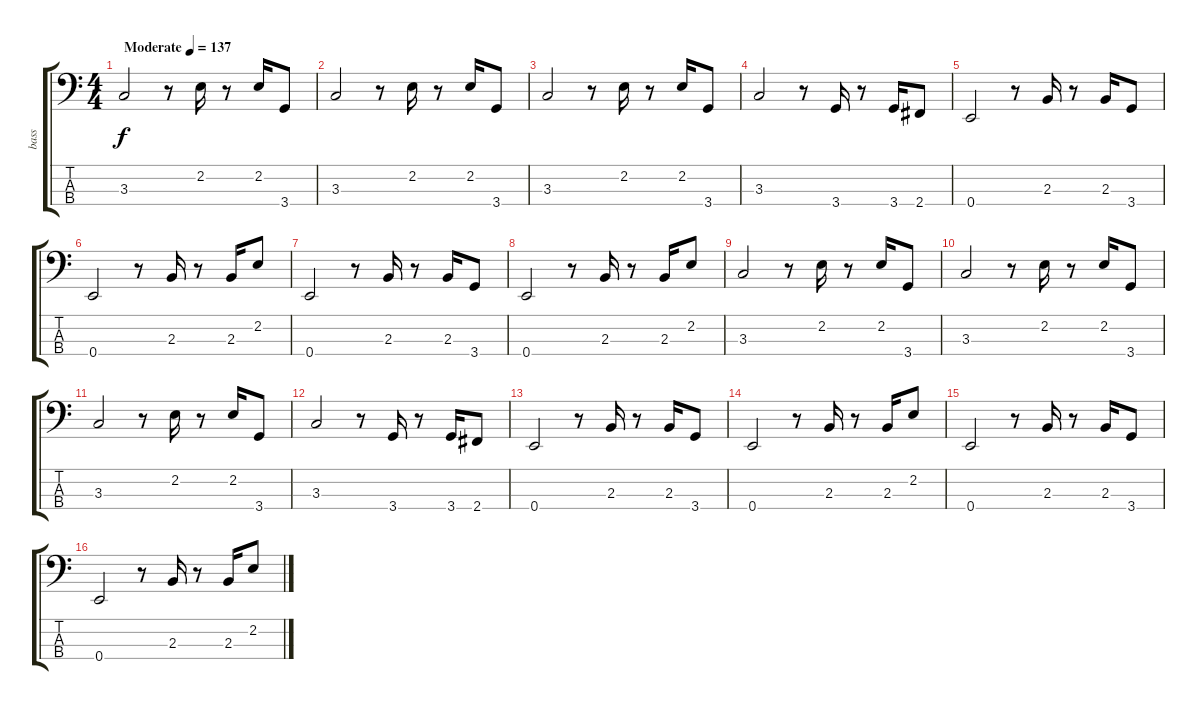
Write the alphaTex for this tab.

\track ("bass" "bass") {instrument electricbassfinger bank 177}
\staff {score tabs}
\tuning (G2 D2 A1 E1) {hide}
\ts (4 4)
\tempo (137 "Moderate")
\clef f4
\ks c
3.3.2{dy f instrument electricbassfinger} r.8 2.2.16 r.8 2.2.16 3.4.8 |
3.3.2 r.8 2.2.16 r.8 2.2.16 3.4.8 |
3.3.2 r.8 2.2.16 r.8 2.2.16 3.4.8 |
3.3.2 r.8 3.4.16 r.8 3.4.16 2.4.8 |
0.4.2 r.8 2.3.16 r.8 2.3.16 3.4.8 |
0.4.2 r.8 2.3.16 r.8 2.3.16 2.2.8 |
0.4.2 r.8 2.3.16 r.8 2.3.16 3.4.8 |
0.4.2 r.8 2.3.16 r.8 2.3.16 2.2.8 |
3.3.2 r.8 2.2.16 r.8 2.2.16 3.4.8 |
3.3.2 r.8 2.2.16 r.8 2.2.16 3.4.8 |
3.3.2 r.8 2.2.16 r.8 2.2.16 3.4.8 |
3.3.2 r.8 3.4.16 r.8 3.4.16 2.4.8 |
0.4.2 r.8 2.3.16 r.8 2.3.16 3.4.8 |
0.4.2 r.8 2.3.16 r.8 2.3.16 2.2.8 |
0.4.2 r.8 2.3.16 r.8 2.3.16 3.4.8 |
0.4.2 r.8 2.3.16 r.8 2.3.16 2.2.8
